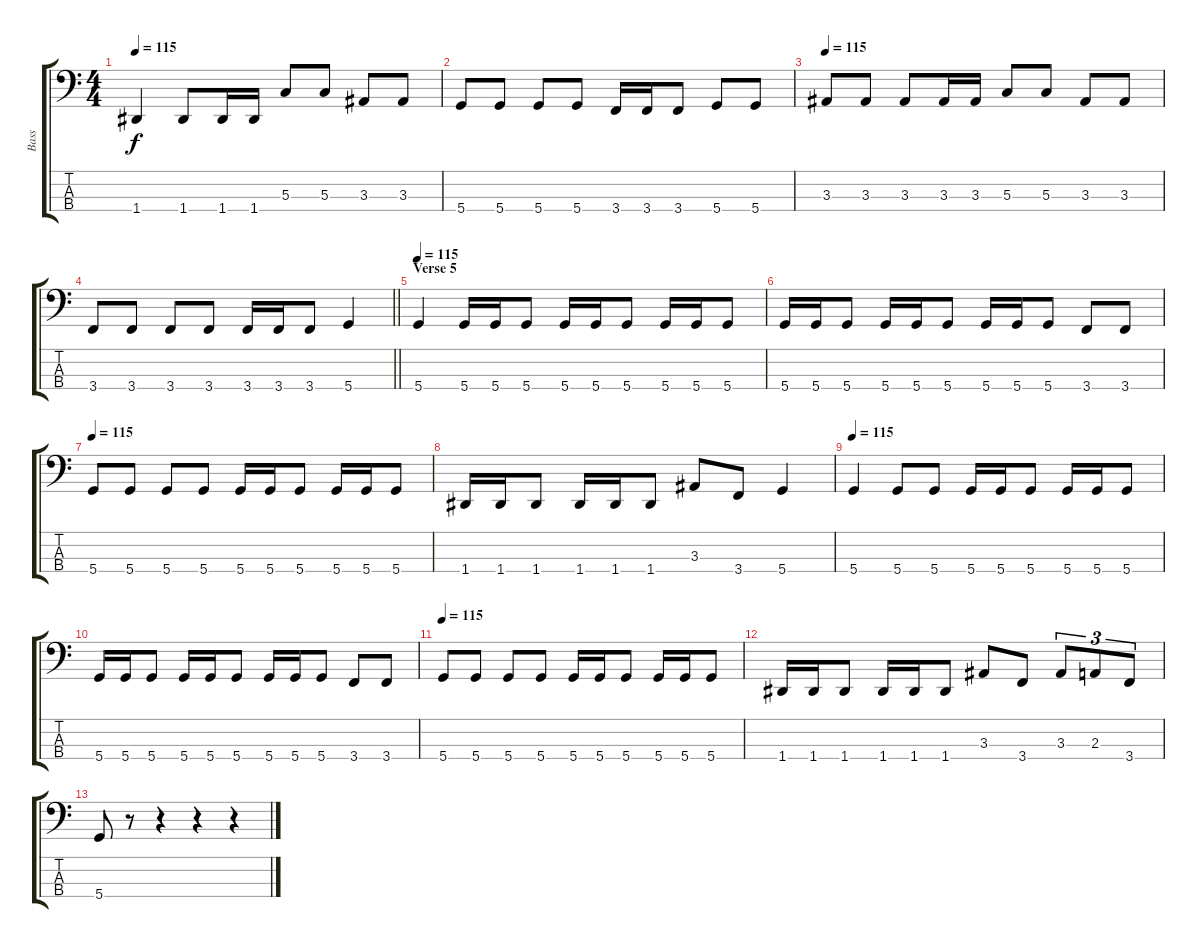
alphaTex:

\track ("Bass" "Bass") {instrument electricbasspick}
\staff {score tabs}
\tuning (F2 C2 G1 D1) {hide}
\ts (4 4)
\tempo 110
\tempo 115
\clef f4
\ks c
1.4.4{dy f} 1.4.8 1.4.16 1.4.16 5.3.8 5.3.8 3.3.8 3.3.8 |
5.4.8 5.4.8 5.4.8 5.4.8 3.4.16 3.4.16 3.4.8 5.4.8 5.4.8 |
\tempo 115
3.3.8 3.3.8 3.3.8 3.3.16 3.3.16 5.3.8 5.3.8 3.3.8 3.3.8 |
\barLineRight lightlight
3.4.8 3.4.8 3.4.8 3.4.8 3.4.16 3.4.16 3.4.8 5.4.4 |
\section ("" "Verse 5")
\tempo 115
5.4.4 5.4.16 5.4.16 5.4.8 5.4.16 5.4.16 5.4.8 5.4.16 5.4.16 5.4.8 |
5.4.16 5.4.16 5.4.8 5.4.16 5.4.16 5.4.8 5.4.16 5.4.16 5.4.8 3.4.8 3.4.8 |
\tempo 115
5.4.8 5.4.8 5.4.8 5.4.8 5.4.16 5.4.16 5.4.8 5.4.16 5.4.16 5.4.8 |
1.4.16 1.4.16 1.4.8 1.4.16 1.4.16 1.4.8 3.3.8 3.4.8 5.4.4 |
\tempo 115
5.4.4 5.4.8 5.4.8 5.4.16 5.4.16 5.4.8 5.4.16 5.4.16 5.4.8 |
5.4.16 5.4.16 5.4.8 5.4.16 5.4.16 5.4.8 5.4.16 5.4.16 5.4.8 3.4.8 3.4.8 |
\tempo 115
5.4.8 5.4.8 5.4.8 5.4.8 5.4.16 5.4.16 5.4.8 5.4.16 5.4.16 5.4.8 |
1.4.16 1.4.16 1.4.8 1.4.16 1.4.16 1.4.8 3.3.8 3.4.8 3.3.8{tu (3 2)} 2.3.8{tu (3 2)} 3.4.8{tu (3 2)} |
5.4.8 r.8 r.4 r.4 r.4
